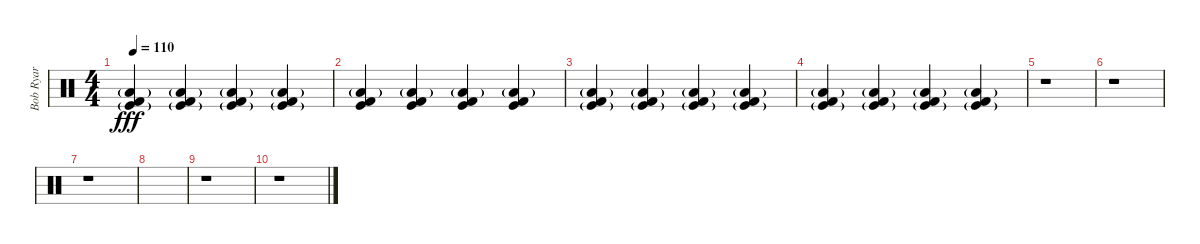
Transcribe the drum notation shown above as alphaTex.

\track ("Bob Ryar " "Bob Ryar ") {instrument percussion}
\staff {score}
\articulation defaults
\ts (4 4)
\tempo 110
\clef neutral
\ks c
("Low Floor Tom (hit)"{g} "Kick (hit)"{g} "Kick (hit) 2").4{dy fff} ("Low Floor Tom (hit)"{g} "Kick (hit)"{g} "Kick (hit) 2").4 ("Low Floor Tom (hit)"{g} "Kick (hit)"{g} "Kick (hit) 2").4 ("Low Floor Tom (hit)"{g} "Kick (hit)"{g} "Kick (hit) 2").4 |
("Low Floor Tom (hit)"{g} "Kick (hit)" "Kick (hit) 2").4 ("Low Floor Tom (hit)"{g} "Kick (hit)" "Kick (hit) 2").4 ("Low Floor Tom (hit)"{g} "Kick (hit)" "Kick (hit) 2").4 ("Low Floor Tom (hit)"{g} "Kick (hit)" "Kick (hit) 2").4 |
("Low Floor Tom (hit)"{g} "Kick (hit)"{g} "Kick (hit) 2").4 ("Low Floor Tom (hit)"{g} "Kick (hit)"{g} "Kick (hit) 2").4 ("Low Floor Tom (hit)"{g} "Kick (hit)"{g} "Kick (hit) 2").4 ("Low Floor Tom (hit)"{g} "Kick (hit)"{g} "Kick (hit) 2").4 |
("Low Floor Tom (hit)"{g} "Kick (hit)"{g} "Kick (hit) 2").4 ("Low Floor Tom (hit)"{g} "Kick (hit)"{g} "Kick (hit) 2").4 ("Low Floor Tom (hit)"{g} "Kick (hit)"{g} "Kick (hit) 2").4 ("Low Floor Tom (hit)"{g} "Kick (hit)"{g} "Kick (hit) 2").4 |
r.1 |
r.1 |
r.1 |
|
r.1 |
r.1
